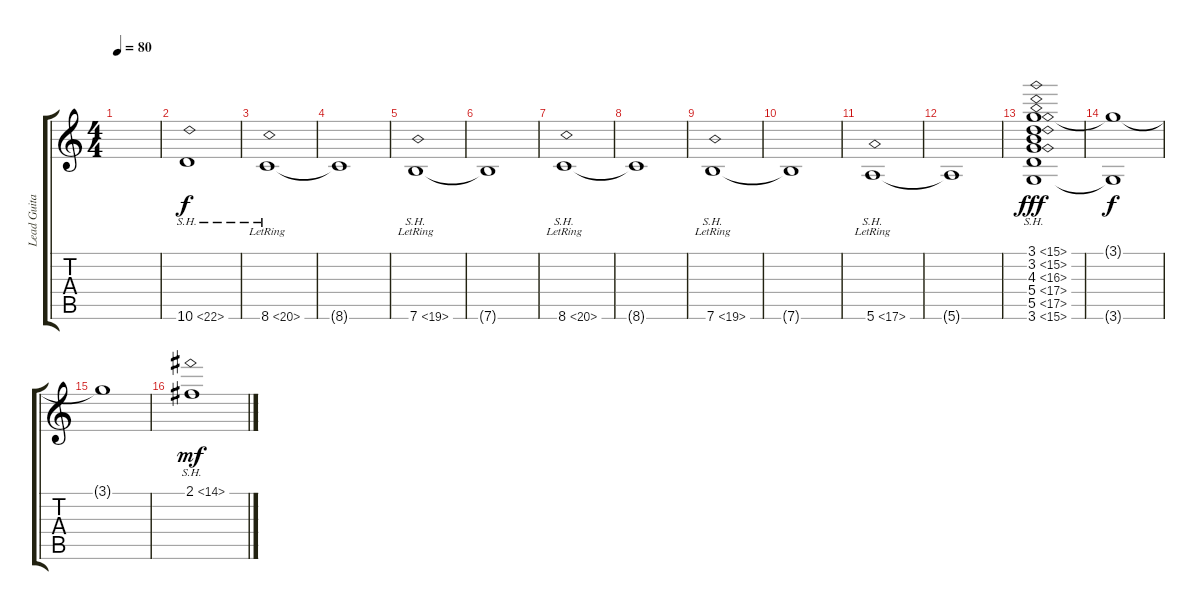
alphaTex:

\track ("Lead Guitar (jón şor birgisson)" "Lead Guita") {instrument distortionguitar}
\staff {score tabs}
\tuning (E4 B3 G3 D3 A2 E2) {hide}
\ts (4 4)
\tempo 80
\clef g2
\ks c
|
10.6{sh 12}.1 |
8.6{sh 12 lr}.1 |
8.6{t}.1 |
7.6{sh 12 lr}.1 |
7.6{t}.1 |
8.6{sh 12 lr}.1 |
8.6{t}.1 |
7.6{sh 12 lr}.1 |
7.6{t}.1 |
5.6{sh 12 lr}.1 |
5.6{t}.1 |
(3.1{sh 12} 3.2{sh 12} 4.3{sh 12} 5.4{sh 12} 5.5{sh 12} 3.6{sh 12}).1{dy fff} |
(3.1{t} 3.6{t}).1{dy f} |
3.1{t}.1 |
2.1{sh 12}.1{dy mf}
